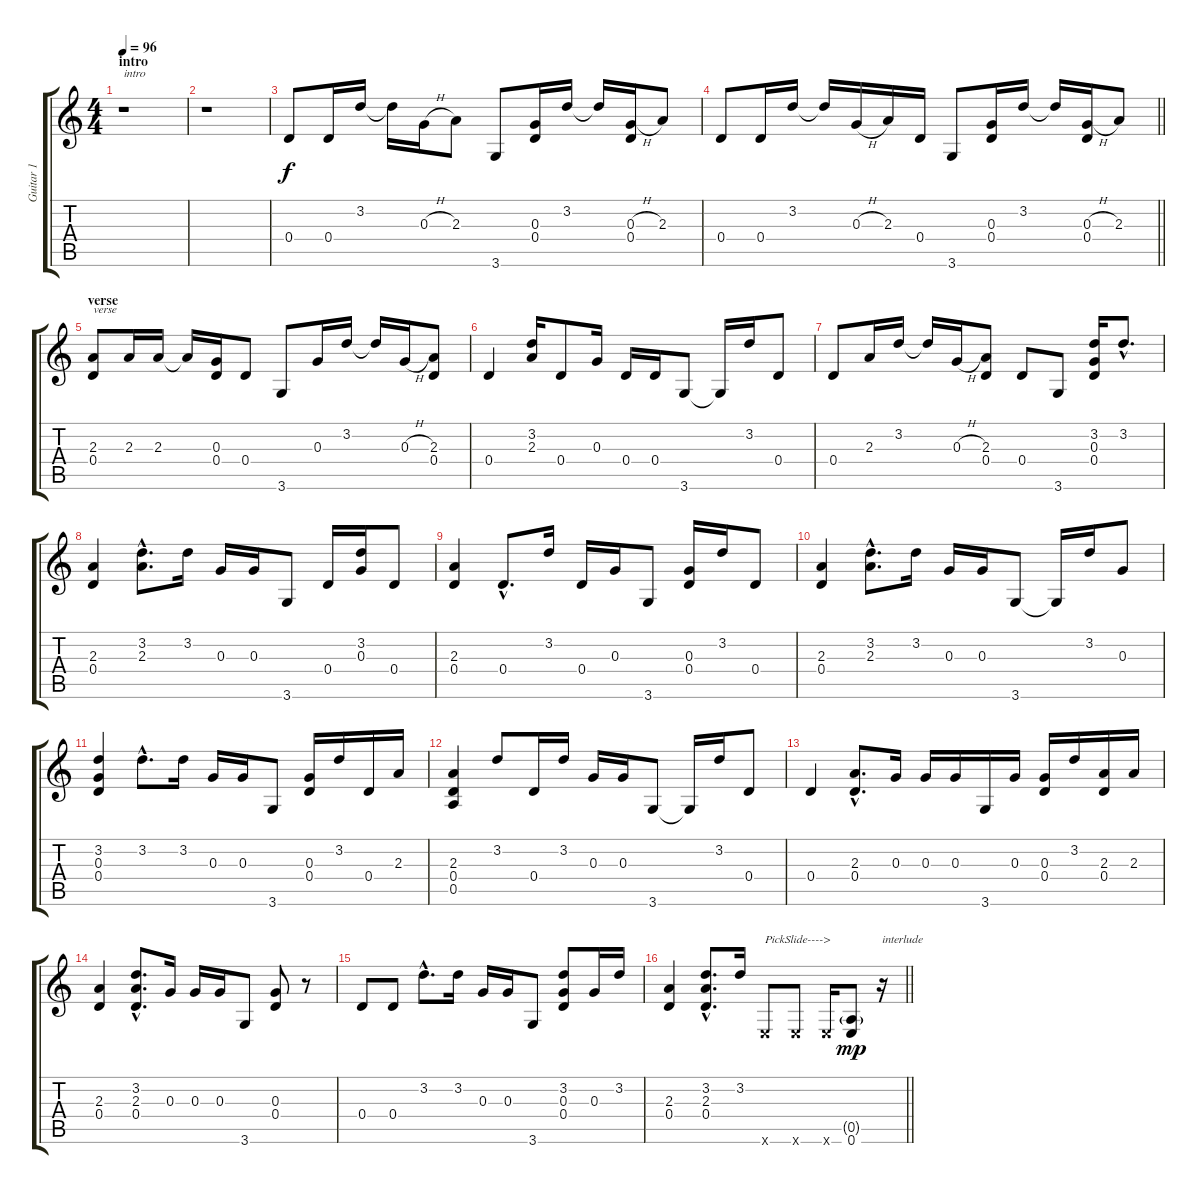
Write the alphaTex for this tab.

\track ("Guitar 1" "Guitar 1") {instrument acousticguitarsteel}
\staff {score tabs}
\tuning (E4 B3 G3 D3 A2 E2) {hide}
\ts (4 4)
\section ("" "intro")
\tempo 96
\clef g2
\ks c
r.1{txt "intro" dy f instrument acousticguitarsteel} |
r.1 |
0.4.8 0.4.16 3.2.16 3.2{t}.16 0.3{h}.16 2.3.8 3.6.8 (0.3 0.4).16 3.2.16 3.2{t}.16 (0.3{h} 0.4).16 2.3.8 |
\barLineRight lightlight
0.4.8 0.4.16 3.2.16 3.2{t}.16 0.3{h}.16 2.3.16 0.4.16 3.6.8 (0.3 0.4).16 3.2.16 3.2{t}.16 (0.3{h} 0.4).16 2.3.8 |
\section ("" "verse")
(2.3 0.4).8{txt "verse"} 2.3.16 2.3.16 2.3{t}.16 (0.3 0.4).16 0.4.8 3.6.8 0.3.16 3.2.16 3.2{t}.16 0.3{h}.16 (2.3 0.4).8 |
0.4.4 (3.2 2.3).16 0.4.8 0.3.16 0.4.16 0.4.16 3.6.8 3.6{t}.16 3.2.16 0.4.8 |
0.4.8 2.3.16 3.2.16 3.2{t}.16 0.3{h}.16 (2.3 0.4).8 0.4.8 3.6.8 (3.2 0.3 0.4).16 3.2{hac}.8{d} |
(2.3 0.4).4 (3.2{hac} 2.3{hac}).8{d} 3.2.16 0.3.16 0.3.16 3.6.8 0.4.16 (3.2 0.3).16 0.4.8 |
(2.3 0.4).4 0.4{hac}.8{d} 3.2.16 0.4.16 0.3.16 3.6.8 (0.3 0.4).16 3.2.16 0.4.8 |
(2.3 0.4).4 (3.2{hac} 2.3{hac}).8{d} 3.2.16 0.3.16 0.3.16 3.6.8 3.6{t}.16 3.2.16 0.3.8 |
(3.2 0.3 0.4).4 3.2{hac}.8{d} 3.2.16 0.3.16 0.3.16 3.6.8 (0.3 0.4).16 3.2.16 0.4.16 2.3.16 |
(2.3 0.4 0.5).4 3.2.8 0.4.16 3.2.16 0.3.16 0.3.16 3.6.8 3.6{t}.16 3.2.16 0.4.8 |
0.4.4 (2.3{hac} 0.4{hac}).8{d} 0.3.16 0.3.16 0.3.16 3.6.16 0.3.16 (0.3 0.4).16 3.2.16 (2.3 0.4).16 2.3.16 |
(2.3 0.4).4 (3.2{hac} 2.3{hac} 0.4{hac}).8{d} 0.3.16 0.3.16 0.3.16 3.6.8 (0.3 0.4).8 r.8 |
0.4.8 0.4.8 3.2{hac}.8{d} 3.2.16 0.3.16 0.3.16 3.6.8 (3.2 0.3 0.4).8 0.3.16 3.2.16 |
\barLineRight lightlight
(2.3 0.4).4 (3.2{hac} 2.3{hac} 0.4{hac}).8{d} 3.2.16 0.6{x}.8{txt "PickSlide---->"} 0.6{x}.8 0.6{x}.16 (0.5{g} 0.6).8{dy mp} r.16{txt "interlude"}
